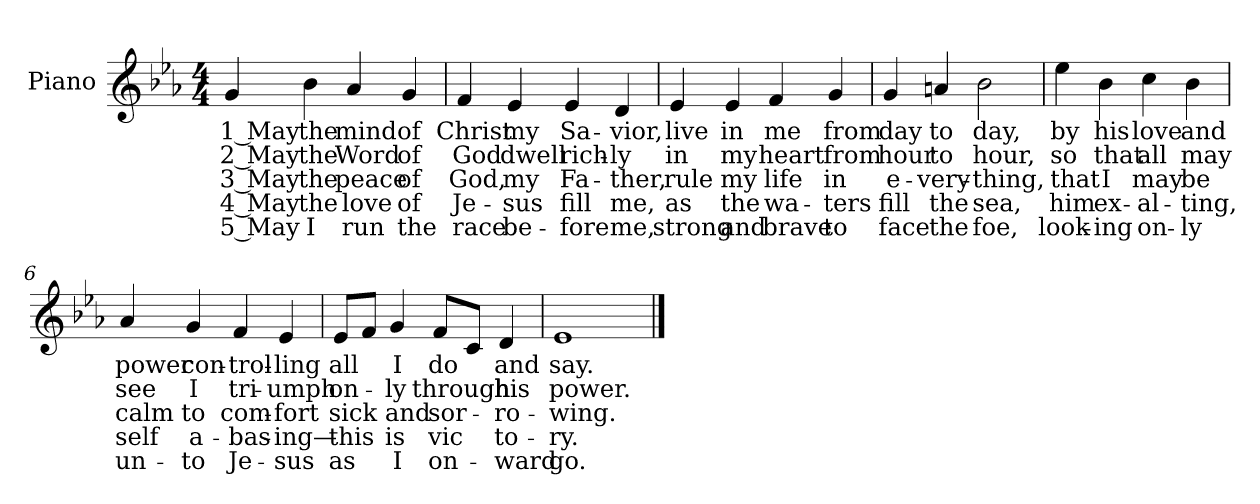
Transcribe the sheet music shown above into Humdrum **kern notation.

**kern	**text	**text	**text	**text	**text
*part1	*part1	*part1	*part1	*part1	*part1
*staff1	*staff1	*staff1	*staff1	*staff1	*staff1
*I"Piano	*	*	*	*	*
*I'Pno.	*	*	*	*	*
!!LO:PB:g=z
*clefG2	*	*	*	*	*
*k[b-e-a-]	*	*	*	*	*
*E-:	*	*	*	*	*
*M4/4	*	*	*	*	*
=1	=1	=1	=1	=1	=1
!	!LO:LY:b:color=#000000	!LO:LY:b:color=#000000	!LO:LY:b:color=#000000	!LO:LY:b:color=#000000	!LO:LY:b:color=#000000
4gi/	1 May	2 May	3 May	4 May	5 May
!	!LO:LY:b:color=#000000	!LO:LY:b:color=#000000	!LO:LY:b:color=#000000	!LO:LY:b:color=#000000	!LO:LY:b:color=#000000
4b-i\	the	the	the	the	I
!	!LO:LY:b:color=#000000	!LO:LY:b:color=#000000	!LO:LY:b:color=#000000	!LO:LY:b:color=#000000	!LO:LY:b:color=#000000
4a-i/	mind	Word	peace	love	run
!	!LO:LY:b:color=#000000	!LO:LY:b:color=#000000	!LO:LY:b:color=#000000	!LO:LY:b:color=#000000	!LO:LY:b:color=#000000
4gi/	of	of	of	of	the
=2	=2	=2	=2	=2	=2
!	!LO:LY:b:color=#000000	!LO:LY:b:color=#000000	!LO:LY:b:color=#000000	!LO:LY:b:color=#000000	!LO:LY:b:color=#000000
4fi/	Christ	God	God,	Je-	-race
!	!LO:LY:b:color=#000000	!LO:LY:b:color=#000000	!LO:LY:b:color=#000000	!LO:LY:b:color=#000000	!LO:LY:b:color=#000000
4e-i/	my	dwell	my	sus	be-
!	!LO:LY:b:color=#000000	!LO:LY:b:color=#000000	!LO:LY:b:color=#000000	!LO:LY:b:color=#000000	!LO:LY:b:color=#000000
4e-i/	Sa-	rich-	-Fa-	-fill	fore
!	!LO:LY:b:color=#000000	!LO:LY:b:color=#000000	!LO:LY:b:color=#000000	!LO:LY:b:color=#000000	!LO:LY:b:color=#000000
4di/	-vior,	-ly	ther,	me,	me,
=3	=3	=3	=3	=3	=3
!	!LO:LY:b:color=#000000	!LO:LY:b:color=#000000	!LO:LY:b:color=#000000	!LO:LY:b:color=#000000	!LO:LY:b:color=#000000
4e-i/	live	in	rule	as	strong
!	!LO:LY:b:color=#000000	!LO:LY:b:color=#000000	!LO:LY:b:color=#000000	!LO:LY:b:color=#000000	!LO:LY:b:color=#000000
4e-i/	in	my	my	the	and
!	!LO:LY:b:color=#000000	!LO:LY:b:color=#000000	!LO:LY:b:color=#000000	!LO:LY:b:color=#000000	!LO:LY:b:color=#000000
4fi/	me	heart	life	wa-	-brave
!	!LO:LY:b:color=#000000	!LO:LY:b:color=#000000	!LO:LY:b:color=#000000	!LO:LY:b:color=#000000	!LO:LY:b:color=#000000
4gi/	from	from	in	ters	to
!!LO:LB:g=z
=4	=4	=4	=4	=4	=4
!	!LO:LY:b:color=#000000	!LO:LY:b:color=#000000	!LO:LY:b:color=#000000	!LO:LY:b:color=#000000	!LO:LY:b:color=#000000
4gi/	day	hour	e-	-fill	face
!	!LO:LY:b:color=#000000	!LO:LY:b:color=#000000	!LO:LY:b:color=#000000	!LO:LY:b:color=#000000	!LO:LY:b:color=#000000
4ani/	to	to	very-	-the	the
!	!LO:LY:b:color=#000000	!LO:LY:b:color=#000000	!LO:LY:b:color=#000000	!LO:LY:b:color=#000000	!LO:LY:b:color=#000000
2b-i\	day,	hour,	thing,	sea,	foe,
=5	=5	=5	=5	=5	=5
!	!LO:LY:b:color=#000000	!LO:LY:b:color=#000000	!LO:LY:b:color=#000000	!LO:LY:b:color=#000000	!LO:LY:b:color=#000000
4ee-i\	by	so	that	him	look-
!	!LO:LY:b:color=#000000	!LO:LY:b:color=#000000	!LO:LY:b:color=#000000	!LO:LY:b:color=#000000	!LO:LY:b:color=#000000
4b-i\	his	that	-I	ex-	-ing
!	!LO:LY:b:color=#000000	!LO:LY:b:color=#000000	!LO:LY:b:color=#000000	!LO:LY:b:color=#000000	!LO:LY:b:color=#000000
4cci\	love	all	may	al-	-on-
!	!LO:LY:b:color=#000000	!LO:LY:b:color=#000000	!LO:LY:b:color=#000000	!LO:LY:b:color=#000000	!LO:LY:b:color=#000000
4b-i\	and	may	-be	ting,	ly
!!LO:LB:g=z
=6	=6	=6	=6	=6	=6
!	!LO:LY:b:color=#000000	!LO:LY:b:color=#000000	!LO:LY:b:color=#000000	!LO:LY:b:color=#000000	!LO:LY:b:color=#000000
4a-i/	power	see	calm	self	un-
!	!LO:LY:b:color=#000000	!LO:LY:b:color=#000000	!LO:LY:b:color=#000000	!LO:LY:b:color=#000000	!LO:LY:b:color=#000000
4gi/	con-	I	-to	a-	-to
!	!LO:LY:b:color=#000000	!LO:LY:b:color=#000000	!LO:LY:b:color=#000000	!LO:LY:b:color=#000000	!LO:LY:b:color=#000000
4fi/	-trol-	tri-	com-	-bas-	-Je-
!	!LO:LY:b:color=#000000	!LO:LY:b:color=#000000	!LO:LY:b:color=#000000	!LO:LY:b:color=#000000	!LO:LY:b:color=#000000
4e-i/	-ling	-umph	-fort	ing—	sus
=7	=7	=7	=7	=7	=7
!	!LO:LY:b:color=#000000	!LO:LY:b:color=#000000	!LO:LY:b:color=#000000	!LO:LY:b:color=#000000	!LO:LY:b:color=#000000
8e-i/L	all	on-	sick	this	as
8fi/J	.	.	.	.	.
!	!LO:LY:b:color=#000000	!LO:LY:b:color=#000000	!LO:LY:b:color=#000000	!LO:LY:b:color=#000000	!LO:LY:b:color=#000000
4gi/	I	-ly	and	is	I
!	!LO:LY:b:color=#000000	!LO:LY:b:color=#000000	!LO:LY:b:color=#000000	!LO:LY:b:color=#000000	!LO:LY:b:color=#000000
8fi/L	do	through	sor-	-vic	on-
8ci/J	.	.	.	.	.
!	!LO:LY:b:color=#000000	!LO:LY:b:color=#000000	!LO:LY:b:color=#000000	!LO:LY:b:color=#000000	!LO:LY:b:color=#000000
4di/	and	his	-ro-	-to-	-ward
=8	=8	=8	=8	=8	=8
!	!LO:LY:b:color=#000000	!LO:LY:b:color=#000000	!LO:LY:b:color=#000000	!LO:LY:b:color=#000000	!LO:LY:b:color=#000000
1e-i	say.	power.	wing.	ry.	go.
==	==	==	==	==	==
*-	*-	*-	*-	*-	*-
